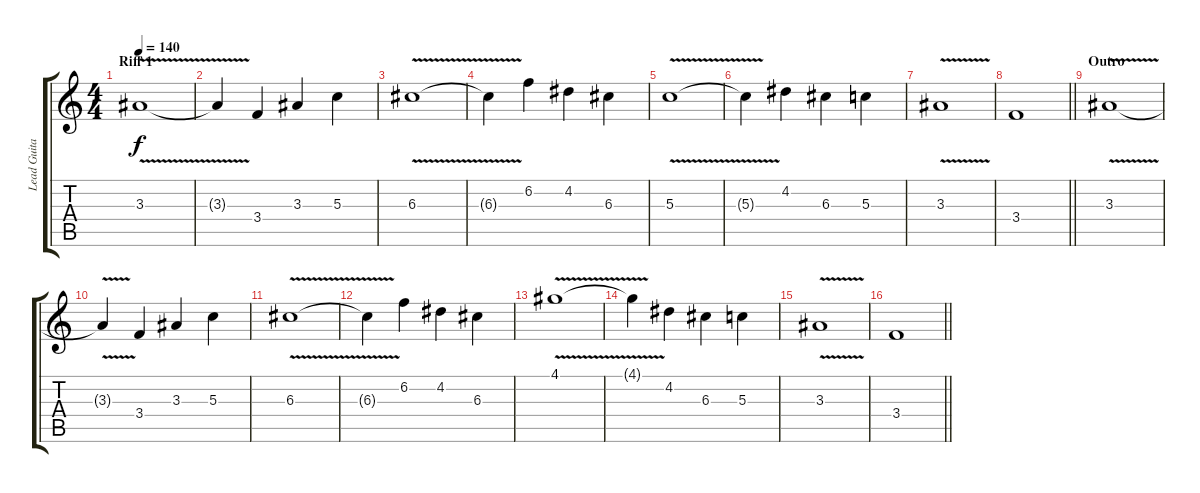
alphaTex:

\track ("Lead Guitar" "Lead Guita") {instrument distortionguitar}
\staff {score tabs}
\tuning (E4 B3 G3 D3 A2 E2) {hide}
\ts (4 4)
\section ("" "Riff 1")
\tempo 140
\clef g2
\ks c
3.3{v}.1{dy f} |
3.3{t}.4 3.4.4 3.3.4 5.3.4 |
6.3{v}.1 |
6.3{t}.4 6.2.4 4.2.4 6.3.4 |
5.3{v}.1 |
5.3{t}.4 4.2.4 6.3.4 5.3.4 |
3.3{v}.1 |
\barLineRight lightlight
3.4.1 |
\section ("" "Outro")
3.3{v}.1 |
3.3{t}.4 3.4.4 3.3.4 5.3.4 |
6.3{v}.1 |
6.3{t}.4 6.2.4 4.2.4 6.3.4 |
4.1{v}.1 |
4.1{t}.4 4.2.4 6.3.4 5.3.4 |
3.3{v}.1 |
\barLineRight lightlight
3.4.1
